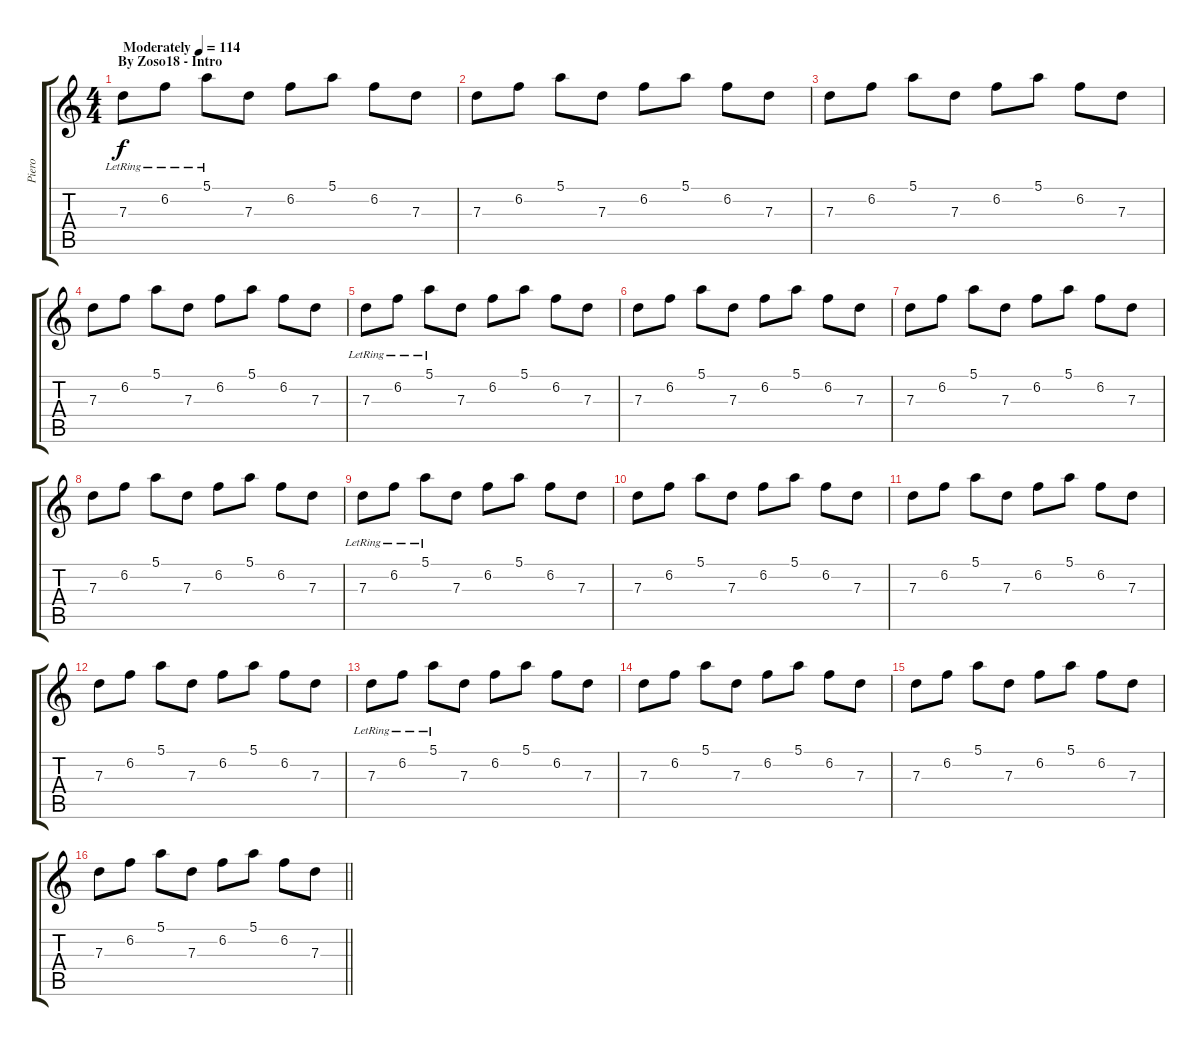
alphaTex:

\track ("Piero" "Piero") {instrument electricguitarclean}
\staff {score tabs}
\tuning (E4 B3 G3 D3 A2 E2) {hide}
\ts (4 4)
\section ("" "By Zoso18 - Intro")
\tempo (114 "Moderately")
\clef g2
\ks c
7.3{lr}.8{dy f instrument electricguitarclean} 6.2{lr}.8 5.1{lr}.8 7.3.8 6.2.8 5.1.8 6.2.8 7.3.8 |
7.3.8 6.2.8 5.1.8 7.3.8 6.2.8 5.1.8 6.2.8 7.3.8 |
7.3.8 6.2.8 5.1.8 7.3.8 6.2.8 5.1.8 6.2.8 7.3.8 |
7.3.8 6.2.8 5.1.8 7.3.8 6.2.8 5.1.8 6.2.8 7.3.8 |
7.3{lr}.8 6.2{lr}.8 5.1{lr}.8 7.3.8 6.2.8 5.1.8 6.2.8 7.3.8 |
7.3.8 6.2.8 5.1.8 7.3.8 6.2.8 5.1.8 6.2.8 7.3.8 |
7.3.8 6.2.8 5.1.8 7.3.8 6.2.8 5.1.8 6.2.8 7.3.8 |
7.3.8 6.2.8 5.1.8 7.3.8 6.2.8 5.1.8 6.2.8 7.3.8 |
7.3{lr}.8 6.2{lr}.8 5.1{lr}.8 7.3.8 6.2.8 5.1.8 6.2.8 7.3.8 |
7.3.8 6.2.8 5.1.8 7.3.8 6.2.8 5.1.8 6.2.8 7.3.8 |
7.3.8 6.2.8 5.1.8 7.3.8 6.2.8 5.1.8 6.2.8 7.3.8 |
7.3.8 6.2.8 5.1.8 7.3.8 6.2.8 5.1.8 6.2.8 7.3.8 |
7.3{lr}.8 6.2{lr}.8 5.1{lr}.8 7.3.8 6.2.8 5.1.8 6.2.8 7.3.8 |
7.3.8 6.2.8 5.1.8 7.3.8 6.2.8 5.1.8 6.2.8 7.3.8 |
7.3.8 6.2.8 5.1.8 7.3.8 6.2.8 5.1.8 6.2.8 7.3.8 |
\barLineRight lightlight
7.3.8 6.2.8 5.1.8 7.3.8 6.2.8 5.1.8 6.2.8 7.3.8
